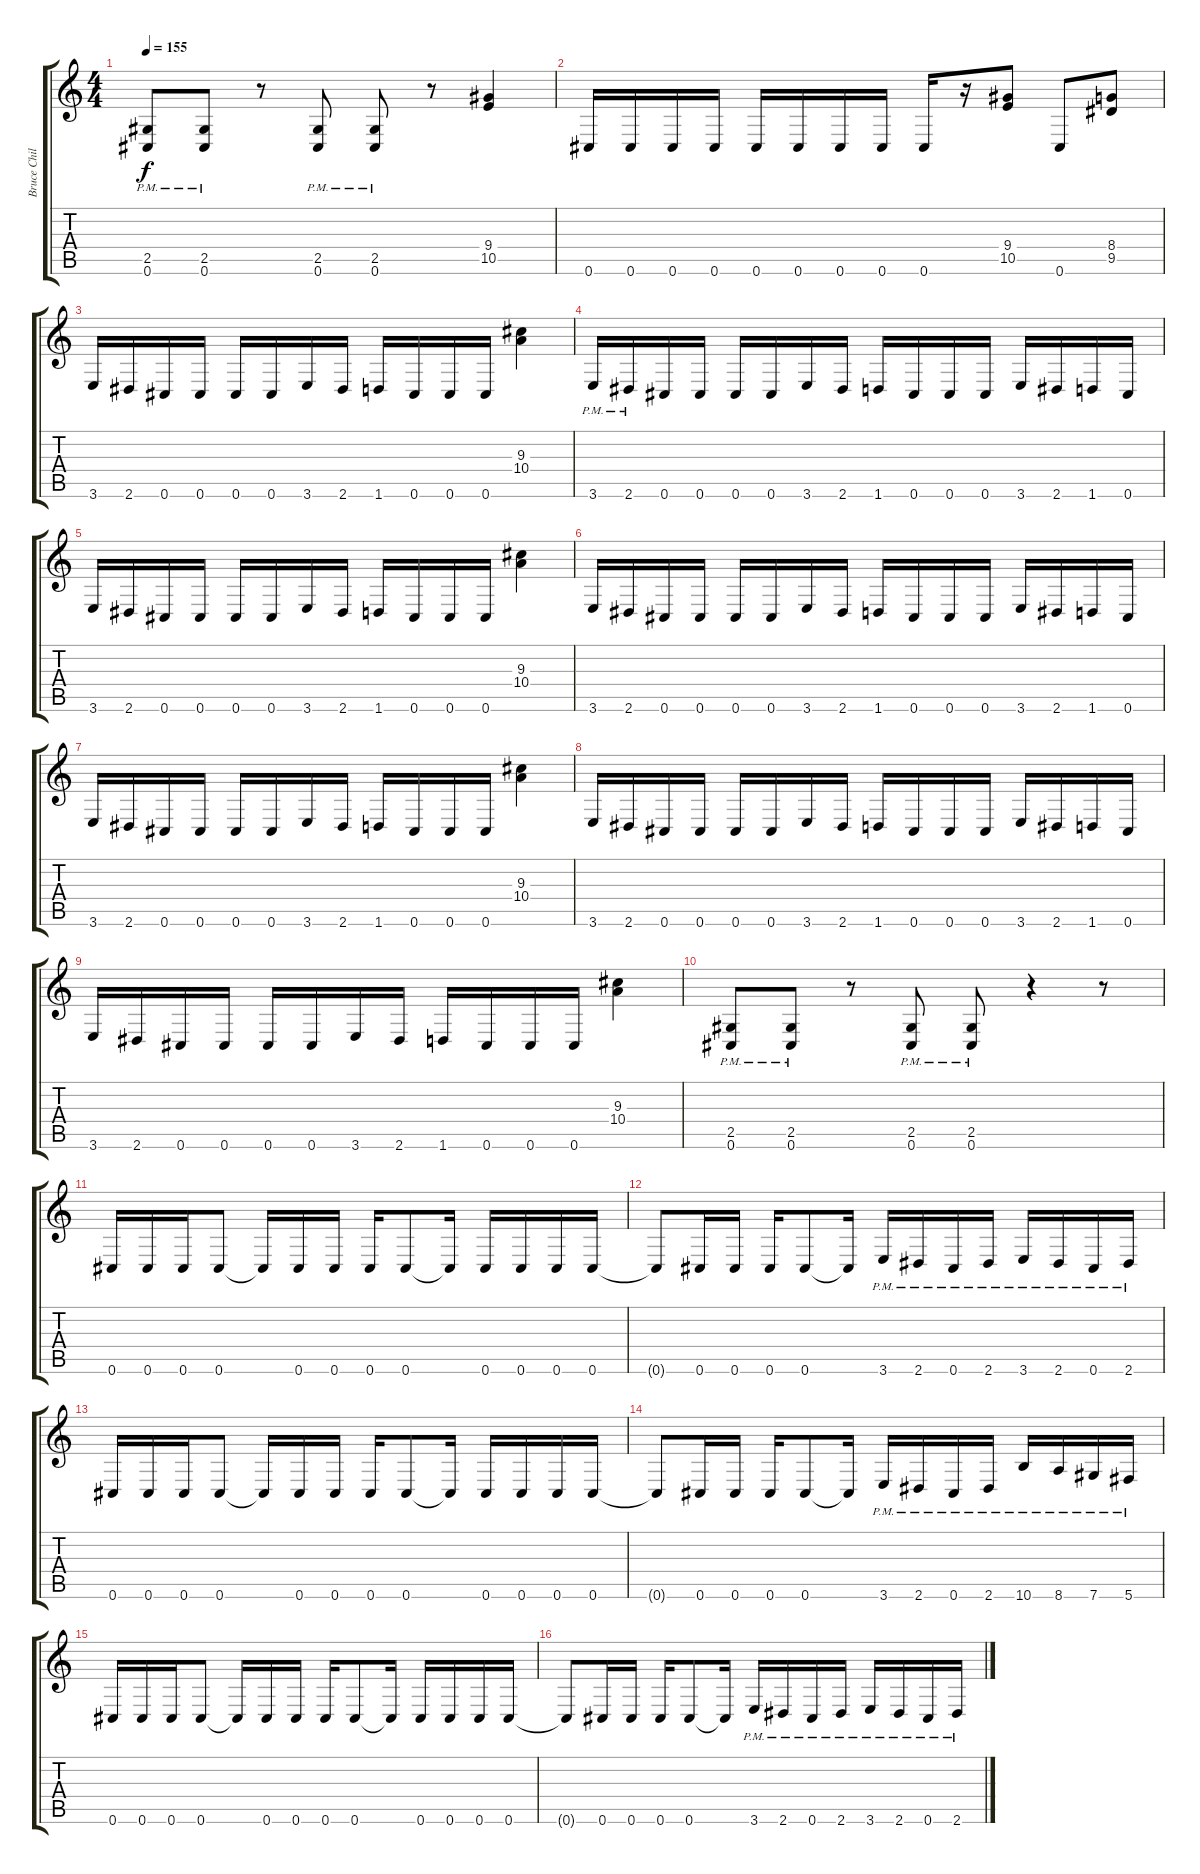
\track ("Bruce Childress" "Bruce Chil") {instrument distortionguitar}
\staff {score tabs}
\tuning (Db4 Ab3 E3 B2 Gb2 Db2) {hide}
\ts (4 4)
\tempo 155
\clef g2
\ks c
(2.5{pm} 0.6{pm}).8{dy f} (2.5{pm} 0.6{pm}).8 r.8 (2.5{pm} 0.6{pm}).8 (2.5{pm} 0.6{pm}).8 r.8 (9.4 10.5).4 |
0.6.16 0.6.16 0.6.16 0.6.16 0.6.16 0.6.16 0.6.16 0.6.16 0.6.16 r.16 (9.4 10.5).8 0.6.8 (8.4 9.5).8 |
3.6.16 2.6.16 0.6.16 0.6.16 0.6.16 0.6.16 3.6.16 2.6.16 1.6.16 0.6.16 0.6.16 0.6.16 (9.3 10.4).4 |
3.6{pm}.16 2.6{pm}.16 0.6.16 0.6.16 0.6.16 0.6.16 3.6.16 2.6.16 1.6.16 0.6.16 0.6.16 0.6.16 3.6.16 2.6.16 1.6.16 0.6.16 |
3.6.16 2.6.16 0.6.16 0.6.16 0.6.16 0.6.16 3.6.16 2.6.16 1.6.16 0.6.16 0.6.16 0.6.16 (9.3 10.4).4 |
3.6.16 2.6.16 0.6.16 0.6.16 0.6.16 0.6.16 3.6.16 2.6.16 1.6.16 0.6.16 0.6.16 0.6.16 3.6.16 2.6.16 1.6.16 0.6.16 |
3.6.16 2.6.16 0.6.16 0.6.16 0.6.16 0.6.16 3.6.16 2.6.16 1.6.16 0.6.16 0.6.16 0.6.16 (9.3 10.4).4 |
3.6.16 2.6.16 0.6.16 0.6.16 0.6.16 0.6.16 3.6.16 2.6.16 1.6.16 0.6.16 0.6.16 0.6.16 3.6.16 2.6.16 1.6.16 0.6.16 |
3.6.16 2.6.16 0.6.16 0.6.16 0.6.16 0.6.16 3.6.16 2.6.16 1.6.16 0.6.16 0.6.16 0.6.16 (9.3 10.4).4 |
(2.5{pm} 0.6{pm}).8 (2.5{pm} 0.6{pm}).8 r.8 (2.5{pm} 0.6{pm}).8 (2.5{pm} 0.6{pm}).8 r.4 r.8 |
0.6.16 0.6.16 0.6.16 0.6.8 0.6{t}.16 0.6.16 0.6.16 0.6.16 0.6.8 0.6{t}.16 0.6.16 0.6.16 0.6.16 0.6.16 |
0.6{t}.8 0.6.16 0.6.16 0.6.16 0.6.8 0.6{t}.16 3.6{pm}.16 2.6{pm}.16 0.6{pm}.16 2.6{pm}.16 3.6{pm}.16 2.6{pm}.16 0.6{pm}.16 2.6{pm}.16 |
0.6.16 0.6.16 0.6.16 0.6.8 0.6{t}.16 0.6.16 0.6.16 0.6.16 0.6.8 0.6{t}.16 0.6.16 0.6.16 0.6.16 0.6.16 |
0.6{t}.8 0.6.16 0.6.16 0.6.16 0.6.8 0.6{t}.16 3.6{pm}.16 2.6{pm}.16 0.6{pm}.16 2.6{pm}.16 10.6{pm}.16 8.6{pm}.16 7.6{pm}.16 5.6{pm}.16 |
0.6.16 0.6.16 0.6.16 0.6.8 0.6{t}.16 0.6.16 0.6.16 0.6.16 0.6.8 0.6{t}.16 0.6.16 0.6.16 0.6.16 0.6.16 |
0.6{t}.8 0.6.16 0.6.16 0.6.16 0.6.8 0.6{t}.16 3.6{pm}.16 2.6{pm}.16 0.6{pm}.16 2.6{pm}.16 3.6{pm}.16 2.6{pm}.16 0.6{pm}.16 2.6{pm}.16
